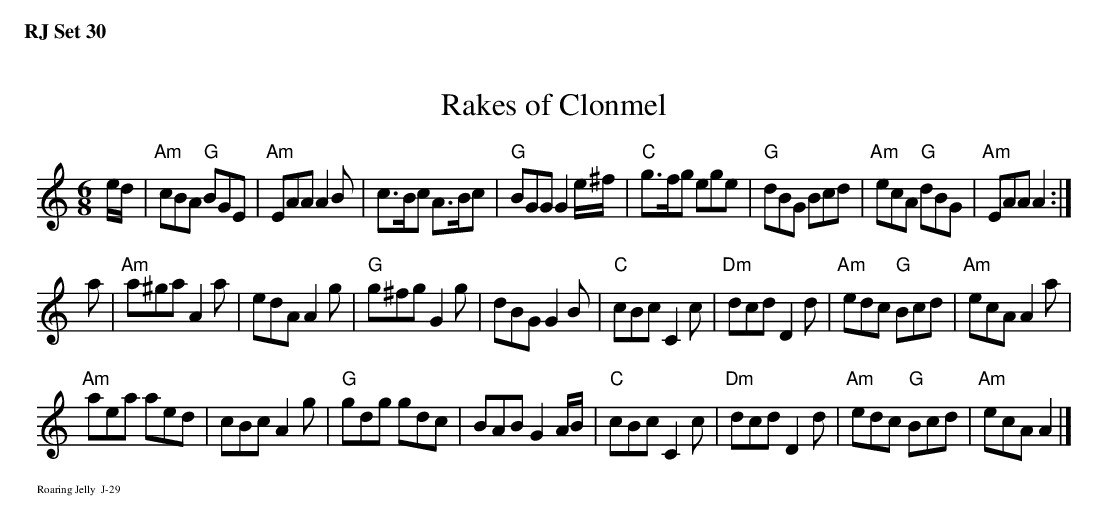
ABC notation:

X:1
T: Rakes of Clonmel
M: 6/8
K: Am
e/d/| "Am"cBA "G"BGE| "Am"EAA A2B| c>Bc A>Bc| "G"BGG G2e/^f/| \
      "C"g>fg ege| "G"dBG Bcd| "Am"ecA "G"dBG| "Am"EAA A2:|
\
a| "Am"a^ga A2a| edA A2g| "G"g^fg G2g| dBG G2B| \
   "C"cBc C2c| "Dm"dcd D2d| "Am"edc "G"Bcd| "Am"ecA A2a|
   "Am"aea aed| cBc A2g| "G"gdg gdc| BAB G2A/B/| \
   "C"cBc C2c| "Dm"dcd D2d| "Am"edc "G"Bcd| "Am"ecA A2|]
